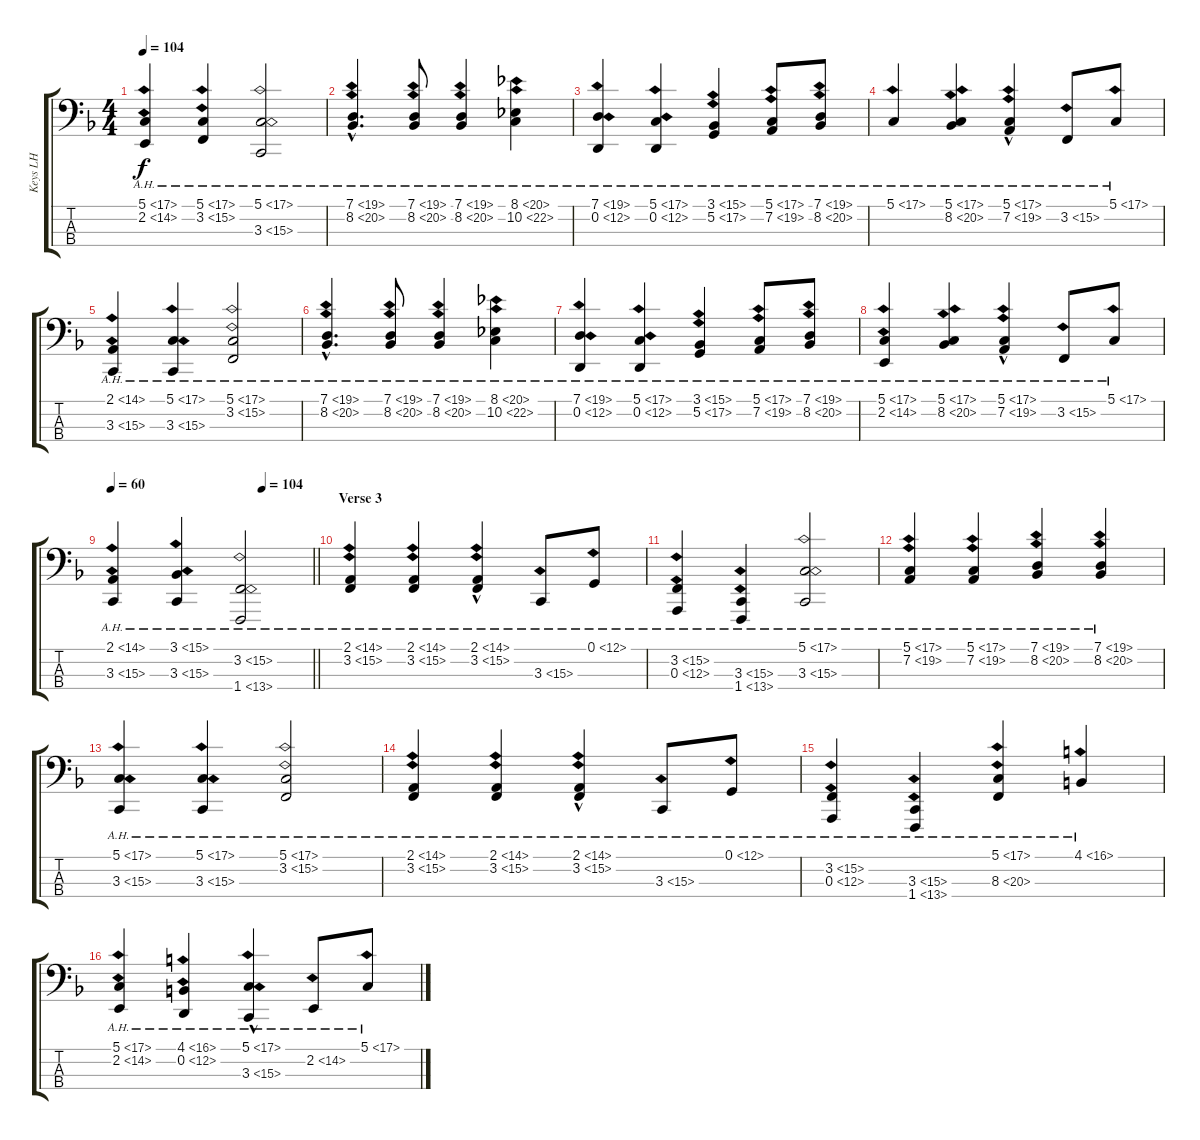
\track ("Keys LH" "Keys LH") {instrument lead2sawtooth}
\staff {score tabs}
\tuning (G2 D2 A1 E1) {hide}
\ts (4 4)
\tempo 104
\clef f4
\ks f
(5.1{ah 12} 2.2{ah 12}).4{dy f} (5.1{ah 12} 3.2{ah 12}).4 (5.1{ah 12} 3.3{ah 12}).2 |
(7.1{ah 12 hac} 8.2{ah 12 hac}).4{d} (7.1{ah 12} 8.2{ah 12}).8 (7.1{ah 12} 8.2{ah 12}).4 (8.1{ah 12} 10.2{ah 12}).4 |
(7.1{ah 12} 0.2{ah 12}).4 (5.1{ah 12} 0.2{ah 12}).4 (3.1{ah 12} 5.2{ah 12}).4 (5.1{ah 12} 7.2{ah 12}).8 (7.1{ah 12} 8.2{ah 12}).8 |
5.1{ah 12}.4 (5.1{ah 12} 8.2{ah 12}).4 (5.1{ah 12 hac} 7.2{ah 12}).4 3.2{ah 12}.8 5.1{ah 12}.8 |
(2.1{ah 12} 3.3{ah 12}).4 (5.1{ah 12} 3.3{ah 12}).4 (5.1{ah 12} 3.2{ah 12}).2 |
(7.1{ah 12 hac} 8.2{ah 12 hac}).4{d} (7.1{ah 12} 8.2{ah 12}).8 (7.1{ah 12} 8.2{ah 12}).4 (8.1{ah 12} 10.2{ah 12}).4 |
(7.1{ah 12} 0.2{ah 12}).4 (5.1{ah 12} 0.2{ah 12}).4 (3.1{ah 12} 5.2{ah 12}).4 (5.1{ah 12} 7.2{ah 12}).8 (7.1{ah 12} 8.2{ah 12}).8 |
(5.1{ah 12} 2.2{ah 12}).4 (5.1{ah 12} 8.2{ah 12}).4 (5.1{ah 12 hac} 7.2{ah 12}).4 3.2{ah 12}.8 5.1{ah 12}.8 |
\tempo 60
\tempo (104 0.75)
\barLineRight lightlight
(2.1{ah 12} 3.3{ah 12}).4 (3.1{ah 12} 3.3{ah 12}).4 (3.2{ah 12} 1.4{ah 12}).2 |
\section ("" "Verse 3")
(2.1{ah 12} 3.2{ah 12}).4{volume 11 instrument churchorgan} (2.1{ah 12} 3.2{ah 12}).4 (2.1{ah 12 hac} 3.2{ah 12}).4 3.3{ah 12}.8 0.1{ah 12}.8 |
(3.2{ah 12} 0.3{ah 12}).4 (3.3{ah 12} 1.4{ah 12}).4 (5.1{ah 12} 3.3{ah 12}).2 |
(5.1{ah 12} 7.2{ah 12}).4 (5.1{ah 12} 7.2{ah 12}).4 (7.1{ah 12} 8.2{ah 12}).4 (7.1{ah 12} 8.2{ah 12}).4 |
(5.1{ah 12} 3.3{ah 12}).4 (5.1{ah 12} 3.3{ah 12}).4 (5.1{ah 12} 3.2{ah 12}).2 |
(2.1{ah 12} 3.2{ah 12}).4 (2.1{ah 12} 3.2{ah 12}).4 (2.1{ah 12 hac} 3.2{ah 12}).4 3.3{ah 12}.8 0.1{ah 12}.8 |
(3.2{ah 12} 0.3{ah 12}).4 (3.3{ah 12} 1.4{ah 12}).4 (5.1{ah 12} 8.3{ah 12}).4 4.1{ah 12}.4 |
(5.1{ah 12} 2.2{ah 12}).4 (4.1{ah 12} 0.2{ah 12}).4 (5.1{ah 12 hac} 3.3{ah 12}).4 2.2{ah 12}.8 5.1{ah 12}.8
